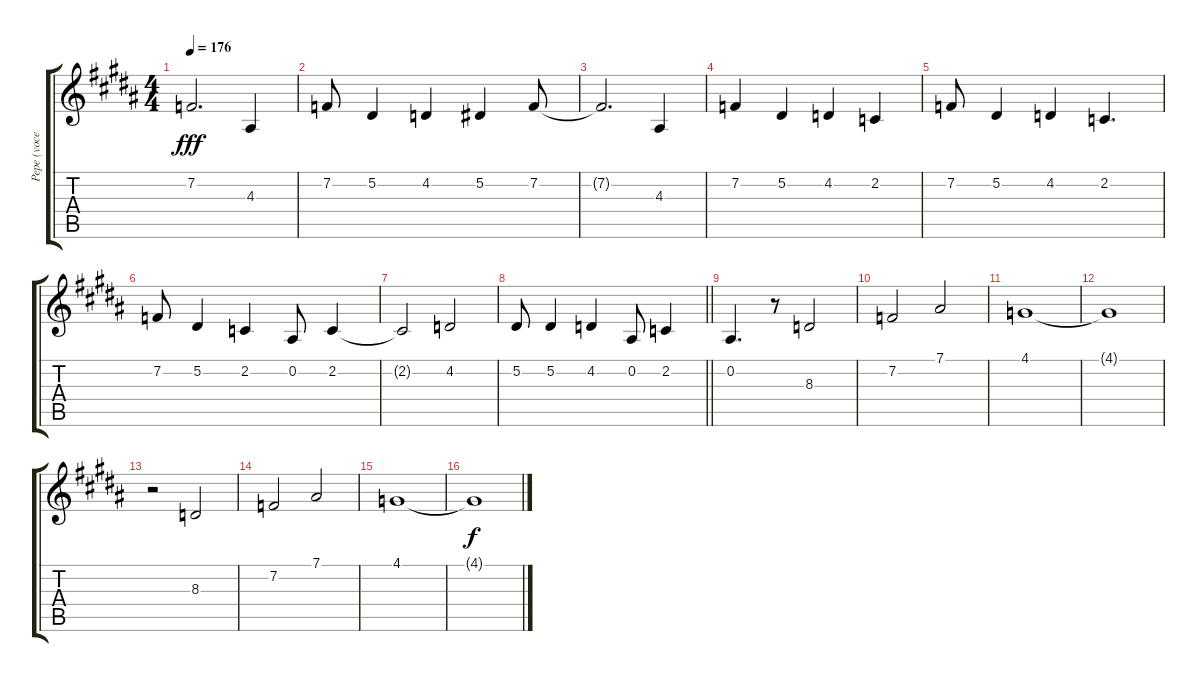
\track ("Pepe (voces)" "Pepe (voce") {instrument tenorsax}
\staff {score tabs}
\tuning (Eb4 Bb3 Gb3 Db3 Ab2 Eb2) {hide}
\ts (4 4)
\tempo 176
\clef g2
\ks b
7.2.2{d dy fff} 4.3.4 |
7.2.8 5.2.4 4.2.4 5.2.4 7.2.8 |
7.2{t}.2{d} 4.3.4 |
7.2.4 5.2.4 4.2.4 2.2.4 |
7.2.8 5.2.4 4.2.4 2.2.4{d} |
7.2.8 5.2.4 2.2.4 0.2.8 2.2.4 |
2.2{t}.2 4.2.2 |
\barLineRight lightlight
5.2.8 5.2.4 4.2.4 0.2.8 2.2.4 |
0.2.4{d} r.8 8.3.2 |
7.2.2 7.1.2 |
4.1.1 |
4.1{t}.1 |
r.2 8.3.2 |
7.2.2 7.1.2 |
4.1.1 |
4.1{t}.1{dy f}
